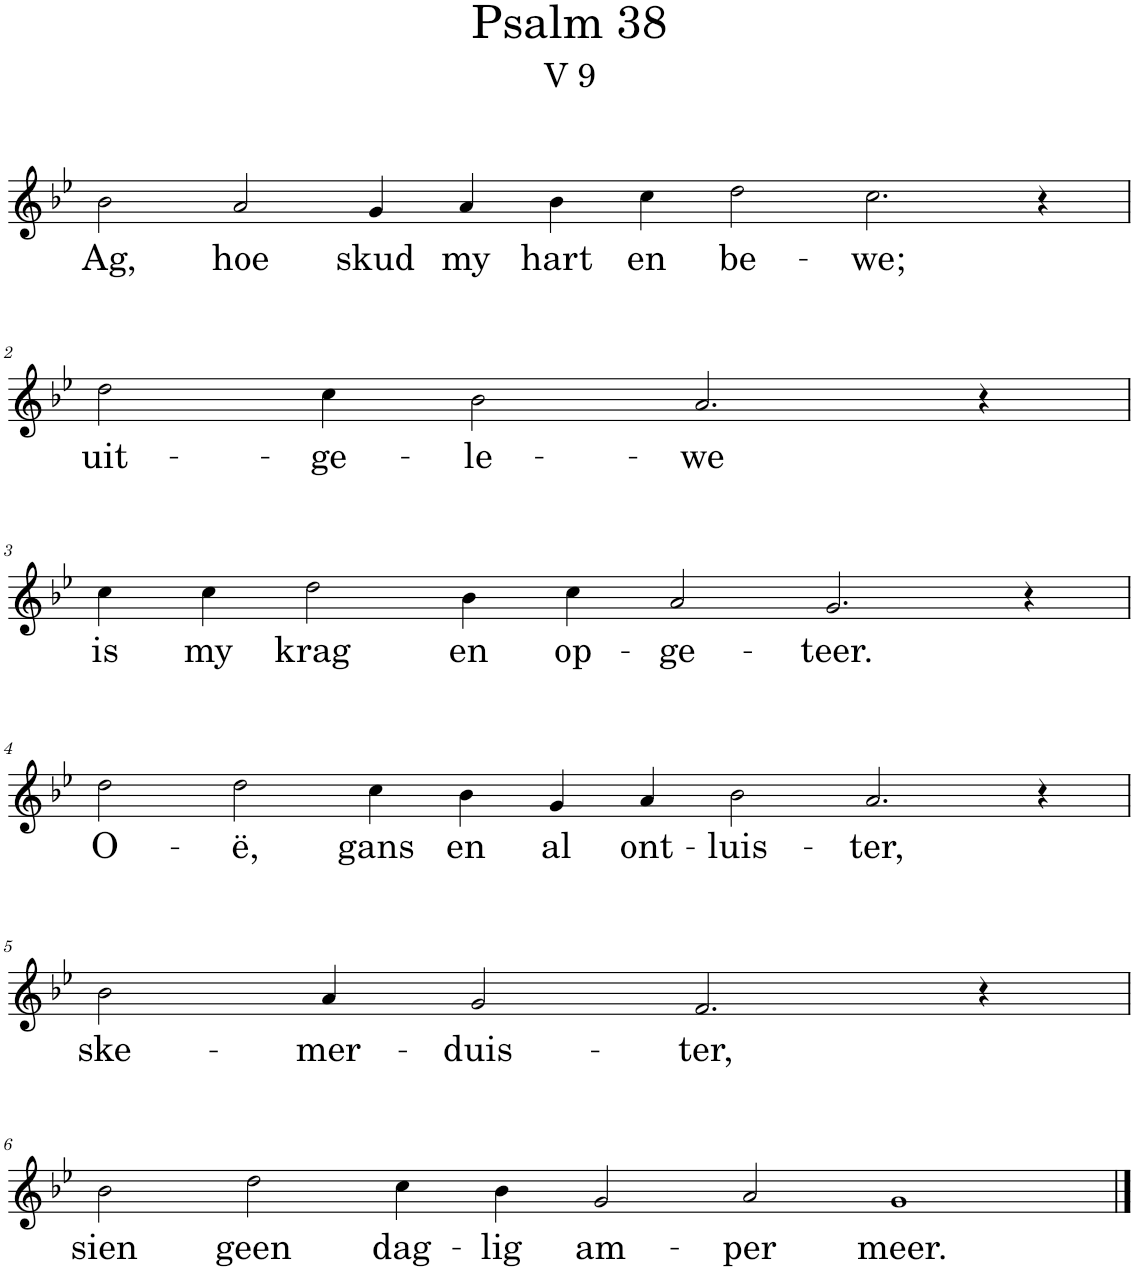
**kern	**text
*part1	*part1
*staff1	*staff1
*I"Pipe Organ	*
*I'Org.	*
*clefG2	*
*k[b-e-]	*
*M14/4	*
=1	=1
!	!LO:LY:b
2b-\	Ag,
!	!LO:LY:b
2a/	hoe
!	!LO:LY:b
4g/	skud
!	!LO:LY:b
4a/	my
!	!LO:LY:b
4b-\	hart
!	!LO:LY:b
4cc\	en
!	!LO:LY:b
2dd\	be-
!	!LO:LY:b
2.cc\	-we;
4r	.
!!LO:LB:g=z
=2	=2
*M9/4	*
!	!LO:LY:b
2dd\	uit-
!	!LO:LY:b
4cc\	-ge-
!	!LO:LY:b
2b-\	-le-
!	!LO:LY:b
2.a/	-we
4r	.
!!LO:LB:g=z
=3	=3
*M12/4	*
!	!LO:LY:b
4cc\	is
!	!LO:LY:b
4cc\	my
!	!LO:LY:b
2dd\	krag
!	!LO:LY:b
4b-\	en
!	!LO:LY:b
4cc\	op-
!	!LO:LY:b
2a/	-ge-
!	!LO:LY:b
2.g/	-teer.
4r	.
!!LO:LB:g=z
=4	=4
*M14/4	*
!	!LO:LY:b
2dd\	O-
!	!LO:LY:b
2dd\	-ë,
!	!LO:LY:b
4cc\	gans
!	!LO:LY:b
4b-\	en
!	!LO:LY:b
4g/	al
!	!LO:LY:b
4a/	ont-
!	!LO:LY:b
2b-\	-luis-
!	!LO:LY:b
2.a/	-ter,
4r	.
!!LO:LB:g=z
=5	=5
*M9/4	*
!	!LO:LY:b
2b-\	ske-
!	!LO:LY:b
4a/	-mer-
!	!LO:LY:b
2g/	-duis-
!	!LO:LY:b
2.f/	-ter,
4r	.
!!LO:LB:g=z
=6	=6
*M14/4	*
!	!LO:LY:b
2b-\	sien
!	!LO:LY:b
2dd\	geen
!	!LO:LY:b
4cc\	dag-
!	!LO:LY:b
4b-\	-lig
!	!LO:LY:b
2g/	am-
!	!LO:LY:b
2a/	-per
!	!LO:LY:b
1g	meer.
==	==
*-	*-
